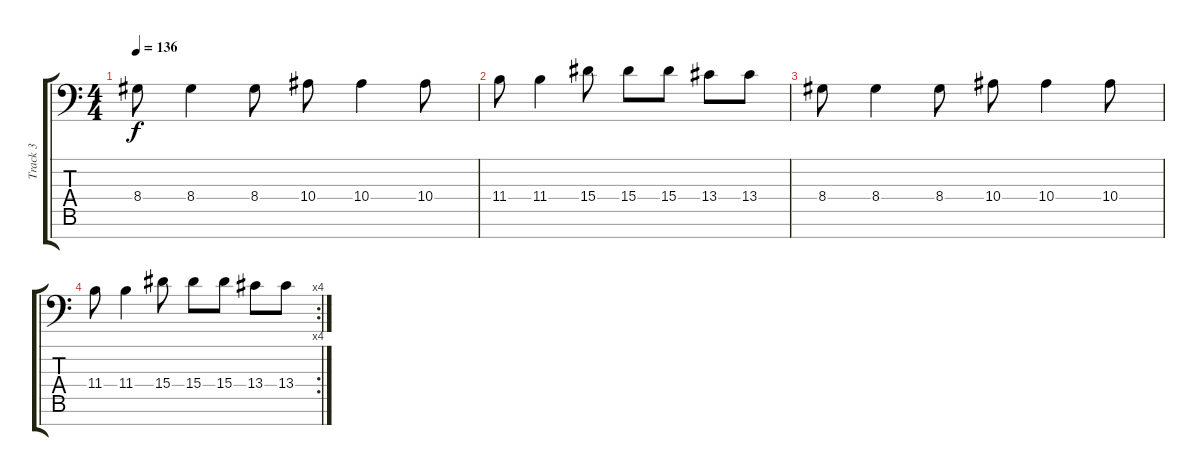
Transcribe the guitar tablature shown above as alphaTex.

\track ("Track 3" "Track 3") {instrument acousticgrandpiano}
\staff {score tabs}
\tuning (D4 A3 F3 C3 G2 D2 A1) {hide}
\ts (4 4)
\tempo 136
\clef f4
\ks c
8.4.8{dy f} 8.4.4 8.4.8 10.4.8 10.4.4 10.4.8 |
11.4.8 11.4.4 15.4.8 15.4.8 15.4.8 13.4.8 13.4.8 |
8.4.8 8.4.4 8.4.8 10.4.8 10.4.4 10.4.8 |
\rc 4
11.4.8 11.4.4 15.4.8 15.4.8 15.4.8 13.4.8 13.4.8
